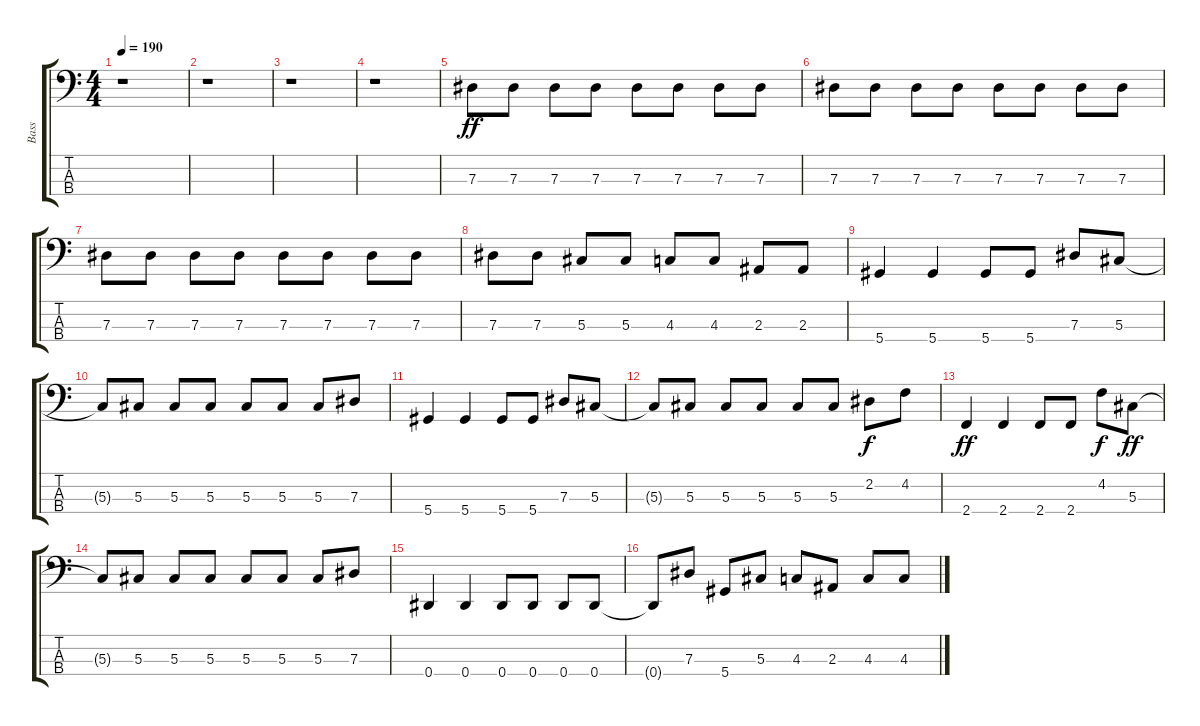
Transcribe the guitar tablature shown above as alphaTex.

\track ("Bass" "Bass") {instrument electricbasspick}
\staff {score tabs}
\tuning (Gb2 Db2 Ab1 Eb1) {hide}
\ts (4 4)
\tempo 190
\clef f4
\ks c
r.1{dy ff instrument electricbasspick} |
r.1 |
r.1 |
r.1 |
7.3.8 7.3.8 7.3.8 7.3.8 7.3.8 7.3.8 7.3.8 7.3.8 |
7.3.8 7.3.8 7.3.8 7.3.8 7.3.8 7.3.8 7.3.8 7.3.8 |
7.3.8 7.3.8 7.3.8 7.3.8 7.3.8 7.3.8 7.3.8 7.3.8 |
7.3.8 7.3.8 5.3.8 5.3.8 4.3.8 4.3.8 2.3.8 2.3.8 |
5.4.4 5.4.4 5.4.8 5.4.8 7.3.8 5.3.8 |
5.3{t}.8 5.3.8 5.3.8 5.3.8 5.3.8 5.3.8 5.3.8 7.3.8 |
5.4.4 5.4.4 5.4.8 5.4.8 7.3.8 5.3.8 |
5.3{t}.8 5.3.8 5.3.8 5.3.8 5.3.8 5.3.8 2.2.8{dy f} 4.2.8 |
2.4.4{dy ff} 2.4.4 2.4.8 2.4.8 4.2.8{dy f} 5.3.8{dy ff} |
5.3{t}.8 5.3.8 5.3.8 5.3.8 5.3.8 5.3.8 5.3.8 7.3.8 |
0.4.4 0.4.4 0.4.8 0.4.8 0.4.8 0.4.8 |
0.4{t}.8 7.3.8 5.4.8 5.3.8 4.3.8 2.3.8 4.3.8 4.3.8
